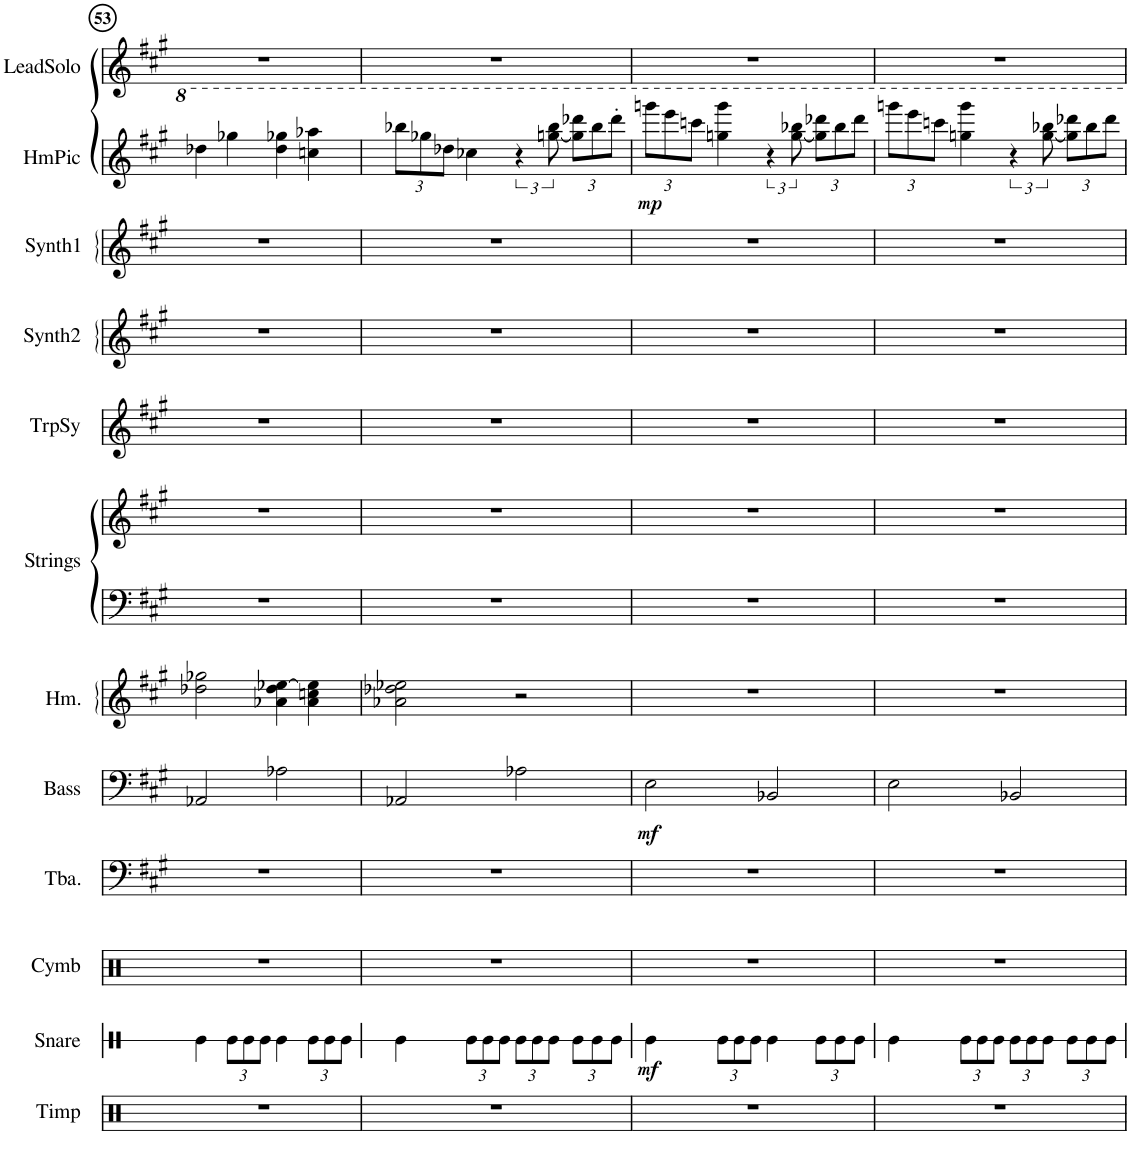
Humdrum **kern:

**kern	**kern	**dynam	**kern	**kern	**kern	**dynam	**kern	**kern	**kern	**kern	**kern	**kern	**kern	**dynam	**kern
*part12	*part11	*part11	*part10	*part9	*part8	*part8	*part7	*part6	*part6	*part5	*part4	*part3	*part2	*part2	*part1
*staff13	*staff12	*staff12	*staff11	*staff10	*staff9	*staff9	*staff8	*staff7	*staff6	*staff5	*staff4	*staff3	*staff2	*staff2	*staff1
*I"Timp	*I"Snare	*	*I"Cymb	*I"Tuba	*I"Bass	*	*I"Hm.	*I"Strings	*	*I"TrpSy	*I"Synth2	*I"Synth1	*I"HmPic	*	*I"LeadSolo
*I'Timp	*I'Snare	*	*I'Cymb	*I'Tba.	*I'Bass	*	*I'Hm.	*I'Strings	*	*I'TrpSy	*I'Synth2	*I'Synth1	*I'HmPic	*	*I'LeadSolo
!!LO:PB:g=z
*clefX	*clefX	*	*clefX	*clefF4	*clefF4	*	*clefG2	*clefF4	*clefG2	*clefG2	*clefG2	*clefG2	*clefG2	*	*clefG2
*	*	*	*	*	*Trd7c12	*	*	*	*	*	*	*	*	*	*
*k[]	*k[]	*	*k[]	*k[f#c#g#]	*k[f#c#g#]	*	*k[f#c#g#]	*k[f#c#g#]	*k[f#c#g#]	*k[f#c#g#]	*k[f#c#g#]	*k[f#c#g#]	*k[f#c#g#]	*	*k[f#c#g#]
*M4/4	*M4/4	*	*M4/4	*M4/4	*M4/4	*	*M4/4	*M4/4	*M4/4	*M4/4	*M4/4	*M4/4	*M4/4	*	*M4/4
=53	=53	=53	=53	=53	=53	=53	=53	=53	=53	=53	=53	=53	=53	=53	=53
1r	4Re\	.	1r	1r	2AA-X/	.	2dd-X\ 2gg-X\	1r	1r	1r	1r	1r	4ddd-X\	.	1r
*	*Xbrackettup	*	*	*	*	*	*	*	*	*	*	*	*	*	*
.	12Re\L	.	.	.	.	.	.	.	.	.	.	.	4ggg-X\	.	.
.	12Re\	.	.	.	.	.	.	.	.	.	.	.	.	.	.
.	12Re\J	.	.	.	.	.	.	.	.	.	.	.	.	.	.
.	4Re\	.	.	.	2A-X\	.	4a-X\ 4dd-\ [4ee-X\	.	.	.	.	.	4ddd-\ 4ggg-X\	.	.
.	12Re\L	.	.	.	.	.	4a-\ 4ccn\ 4ee-\]	.	.	.	.	.	4cccn\ 4aaa-X\	.	.
.	12Re\	.	.	.	.	.	.	.	.	.	.	.	.	.	.
.	12Re\J	.	.	.	.	.	.	.	.	.	.	.	.	.	.
=54	=54	=54	=54	=54	=54	=54	=54	=54	=54	=54	=54	=54	=54	=54	=54
*	*	*	*	*	*	*	*	*	*	*	*	*	*Xbrackettup	*	*
1r	4Re\	.	1r	1r	2AA-X/	.	2a-X\ 2dd-X\ 2ee-X\	1r	1r	1r	1r	1r	12bbb-X\L	.	1r
.	.	.	.	.	.	.	.	.	.	.	.	.	12ggg-X\	.	.
.	.	.	.	.	.	.	.	.	.	.	.	.	12ddd-X\J	.	.
.	12Re\L	.	.	.	.	.	.	.	.	.	.	.	4ccc-X\	.	.
.	12Re\	.	.	.	.	.	.	.	.	.	.	.	.	.	.
.	12Re\J	.	.	.	.	.	.	.	.	.	.	.	.	.	.
*	*	*	*	*	*	*	*	*	*	*	*	*	*brackettup	*	*
.	12Re\L	.	.	.	2A-X\	.	2r	.	.	.	.	.	6r	.	.
.	12Re\	.	.	.	.	.	.	.	.	.	.	.	.	.	.
.	12Re\J	.	.	.	.	.	.	.	.	.	.	.	[12gggn\ 12bbb-\	.	.
*	*	*	*	*	*	*	*	*	*	*	*	*	*Xbrackettup	*	*
.	12Re\L	.	.	.	.	.	.	.	.	.	.	.	12ggg\] 12dddd-X\L	.	.
.	12Re\	.	.	.	.	.	.	.	.	.	.	.	12bbb-\	.	.
.	12Re\J	.	.	.	.	.	.	.	.	.	.	.	12dddd-'\J	.	.
=55	=55	=55	=55	=55	=55	=55	=55	=55	=55	=55	=55	=55	=55	=55	=55
!	!	!LO:DY:b	!	!	!	!LO:DY:b	!	!	!	!	!	!	!	!LO:DY:b	!
1r	4Re\	mf	1r	1r	2E\	mf	1r	1r	1r	1r	1r	1r	12ggggn\L	mp	1r
.	.	.	.	.	.	.	.	.	.	.	.	.	12eeee\	.	.
.	.	.	.	.	.	.	.	.	.	.	.	.	12ccccn\J	.	.
.	12Re\L	.	.	.	.	.	.	.	.	.	.	.	4gggn\ 4gggg\	.	.
.	12Re\	.	.	.	.	.	.	.	.	.	.	.	.	.	.
.	12Re\J	.	.	.	.	.	.	.	.	.	.	.	.	.	.
*	*	*	*	*	*	*	*	*	*	*	*	*	*brackettup	*	*
.	4Re\	.	.	.	2BB-X/	.	.	.	.	.	.	.	6r	.	.
.	.	.	.	.	.	.	.	.	.	.	.	.	[12ggg\ 12bbb-X\	.	.
*	*	*	*	*	*	*	*	*	*	*	*	*	*Xbrackettup	*	*
.	12Re\L	.	.	.	.	.	.	.	.	.	.	.	12ggg\] 12dddd-X\L	.	.
.	12Re\	.	.	.	.	.	.	.	.	.	.	.	12bbb-\	.	.
.	12Re\J	.	.	.	.	.	.	.	.	.	.	.	12dddd-\J	.	.
=56	=56	=56	=56	=56	=56	=56	=56	=56	=56	=56	=56	=56	=56	=56	=56
1r	4Re\	.	1r	1r	2E\	.	1r	1r	1r	1r	1r	1r	12ggggn\L	.	1r
.	.	.	.	.	.	.	.	.	.	.	.	.	12eeee\	.	.
.	.	.	.	.	.	.	.	.	.	.	.	.	12ccccn\J	.	.
.	12Re\L	.	.	.	.	.	.	.	.	.	.	.	4gggn\ 4gggg\	.	.
.	12Re\	.	.	.	.	.	.	.	.	.	.	.	.	.	.
.	12Re\J	.	.	.	.	.	.	.	.	.	.	.	.	.	.
*	*	*	*	*	*	*	*	*	*	*	*	*	*brackettup	*	*
.	12Re\L	.	.	.	2BB-X/	.	.	.	.	.	.	.	6r	.	.
.	12Re\	.	.	.	.	.	.	.	.	.	.	.	.	.	.
.	12Re\J	.	.	.	.	.	.	.	.	.	.	.	[12ggg\ 12bbb-X\	.	.
*	*	*	*	*	*	*	*	*	*	*	*	*	*Xbrackettup	*	*
.	12Re\L	.	.	.	.	.	.	.	.	.	.	.	12ggg\] 12dddd-X\L	.	.
.	12Re\	.	.	.	.	.	.	.	.	.	.	.	12bbb-\	.	.
.	12Re\J	.	.	.	.	.	.	.	.	.	.	.	12dddd-\J	.	.
=	=	=	=	=	=	=	=	=	=	=	=	=	=	=	=
*-	*-	*-	*-	*-	*-	*-	*-	*-	*-	*-	*-	*-	*-	*-	*-
